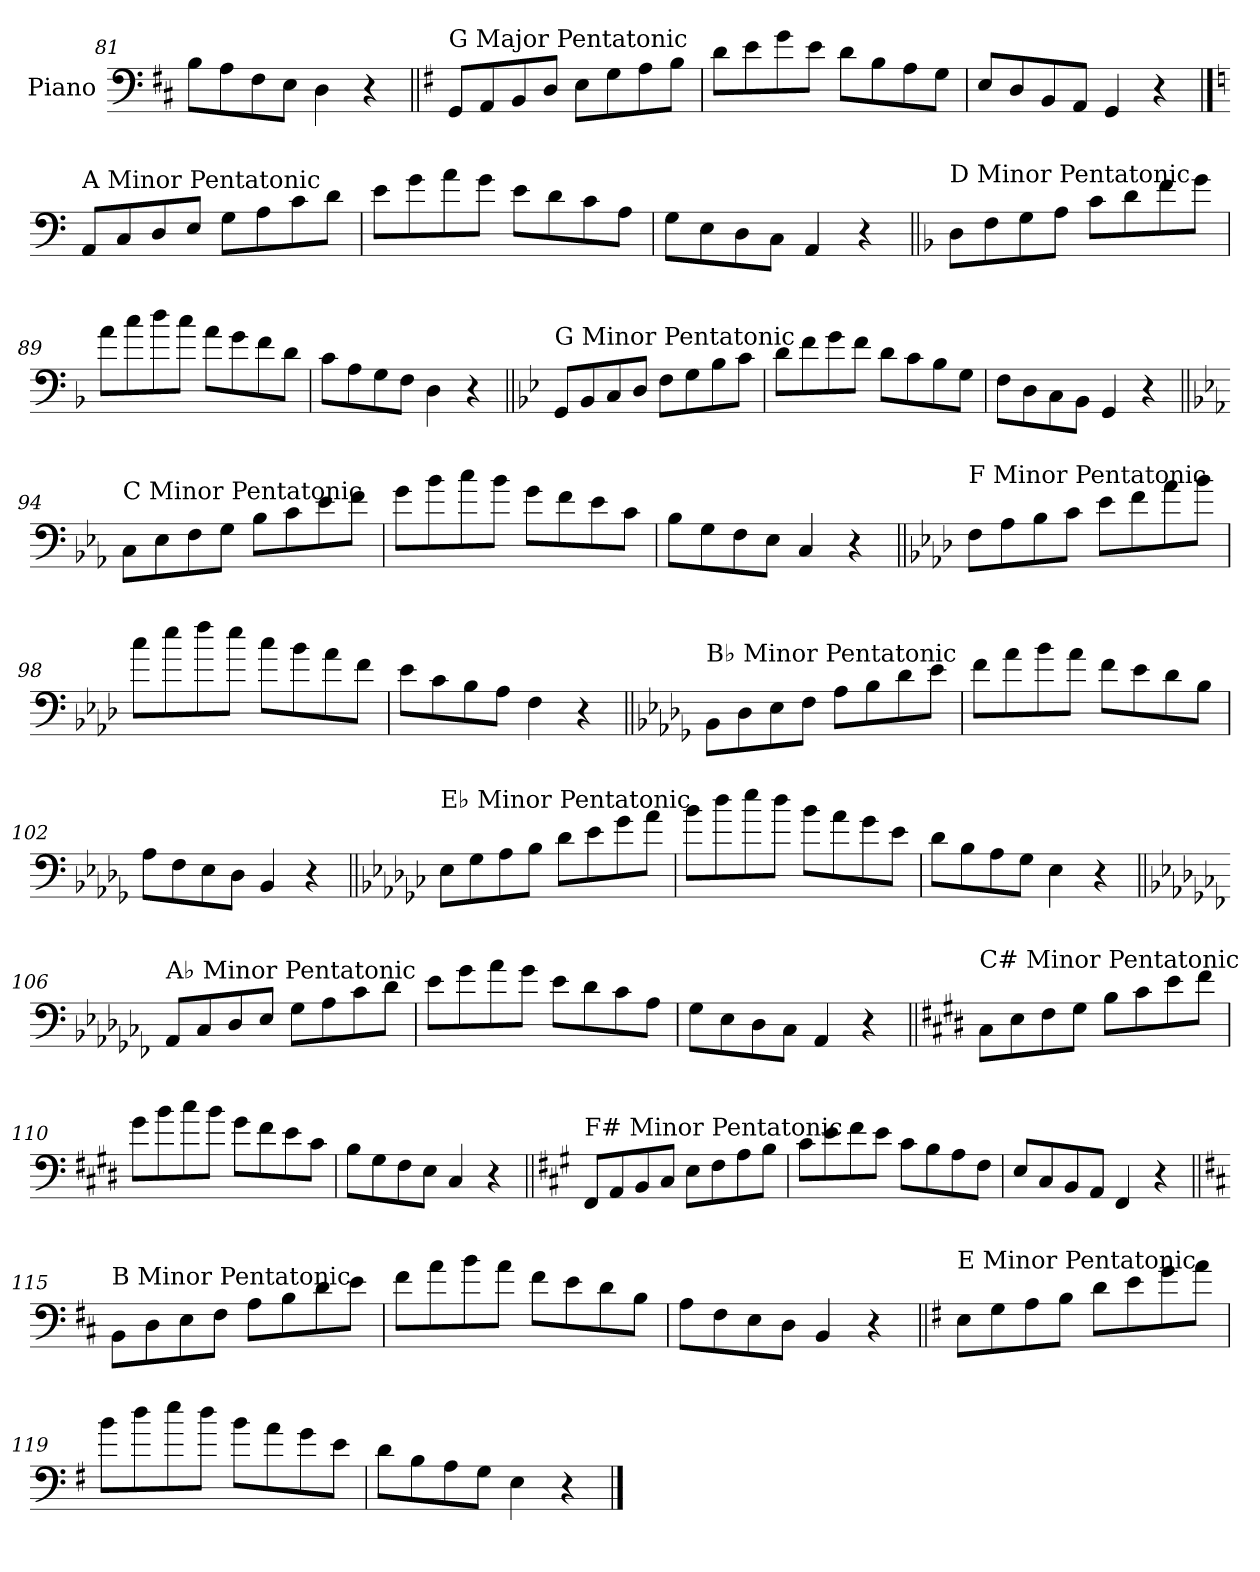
**kern
*part1
*staff1
*I"Piano
*I'Pno.
*clefF4
*k[f#c#]
=81
8B\L
8A\
8F#\
8E\J
4D\
4r
=82||
*k[f#]
!LO:TX:a:t=G Major Pentatonic
8GG/L
8AA/
8BB/
8D/J
8E\L
8G\
8A\
8B\J
=83
8d\L
8e\
8g\
8e\J
8d\L
8B\
8A\
8G\J
=84
8E/L
8D/
8BB/
8AA/J
4GG/
4r
!!LO:PB:g=z
==85
*k[]
!LO:TX:a:t=A Minor Pentatonic
8AA/L
8C/
8D/
8E/J
8G\L
8A\
8c\
8d\J
=86
8e\L
8g\
8a\
8g\J
8e\L
8d\
8c\
8A\J
=87
8G\L
8E\
8D\
8C\J
4AA/
4r
=88||
*k[b-]
!LO:TX:a:t=D Minor Pentatonic
8D\L
8F\
8G\
8A\J
8c\L
8d\
8f\
8g\J
=89
8a\L
8cc\
8dd\
8cc\J
8a\L
8g\
8f\
8d\J
=90
8c\L
8A\
8G\
8F\J
4D\
4r
!!LO:LB:g=z
=91||
*k[b-e-]
!LO:TX:a:t=G Minor Pentatonic
8GG/L
8BB-/
8C/
8D/J
8F\L
8G\
8B-\
8c\J
=92
8d\L
8f\
8g\
8f\J
8d\L
8c\
8B-\
8G\J
=93
8F\L
8D\
8C\
8BB-\J
4GG/
4r
=94||
*k[b-e-a-]
!LO:TX:a:t=C Minor Pentatonic
8C\L
8E-\
8F\
8G\J
8B-\L
8c\
8e-\
8f\J
=95
8g\L
8b-\
8cc\
8b-\J
8g\L
8f\
8e-\
8c\J
=96
8B-\L
8G\
8F\
8E-\J
4C/
4r
!!LO:LB:g=z
=97||
*k[b-e-a-d-]
!LO:TX:a:t=F Minor Pentatonic
8F\L
8A-\
8B-\
8c\J
8e-\L
8f\
8a-\
8b-\J
=98
8cc\L
8ee-\
8ff\
8ee-\J
8cc\L
8b-\
8a-\
8f\J
=99
8e-\L
8c\
8B-\
8A-\J
4F\
4r
=100||
*k[b-e-a-d-g-]
!LO:TX:a:t=B♭ Minor Pentatonic
8BB-\L
8D-\
8E-\
8F\J
8A-\L
8B-\
8d-\
8e-\J
=101
8f\L
8a-\
8b-\
8a-\J
8f\L
8e-\
8d-\
8B-\J
=102
8A-\L
8F\
8E-\
8D-\J
4BB-/
4r
!!LO:LB:g=z
=103||
*k[b-e-a-d-g-c-]
!LO:TX:a:t=E♭ Minor Pentatonic
8E-\L
8G-\
8A-\
8B-\J
8d-\L
8e-\
8g-\
8a-\J
=104
8b-\L
8dd-\
8ee-\
8dd-\J
8b-\L
8a-\
8g-\
8e-\J
=105
8d-\L
8B-\
8A-\
8G-\J
4E-\
4r
=106||
*k[b-e-a-d-g-c-f-]
!LO:TX:a:t=A♭ Minor Pentatonic
8AA-/L
8C-/
8D-/
8E-/J
8G-\L
8A-\
8c-\
8d-\J
=107
8e-\L
8g-\
8a-\
8g-\J
8e-\L
8d-\
8c-\
8A-\J
=108
8G-\L
8E-\
8D-\
8C-\J
4AA-/
4r
!!LO:LB:g=z
=109||
*k[f#c#g#d#]
!LO:TX:a:t=C# Minor Pentatonic
8C#\L
8E\
8F#\
8G#\J
8B\L
8c#\
8e\
8f#\J
=110
8g#\L
8b\
8cc#\
8b\J
8g#\L
8f#\
8e\
8c#\J
=111
8B\L
8G#\
8F#\
8E\J
4C#/
4r
=112||
*k[f#c#g#]
!LO:TX:a:t=F# Minor Pentatonic
8FF#/L
8AA/
8BB/
8C#/J
8E\L
8F#\
8A\
8B\J
=113
8c#\L
8e\
8f#\
8e\J
8c#\L
8B\
8A\
8F#\J
=114
8E/L
8C#/
8BB/
8AA/J
4FF#/
4r
!!LO:LB:g=z
=115||
*k[f#c#]
!LO:TX:a:t=B Minor Pentatonic
8BB\L
8D\
8E\
8F#\J
8A\L
8B\
8d\
8e\J
=116
8f#\L
8a\
8b\
8a\J
8f#\L
8e\
8d\
8B\J
=117
8A\L
8F#\
8E\
8D\J
4BB/
4r
=118||
*k[f#]
!LO:TX:a:t=E Minor Pentatonic
8E\L
8G\
8A\
8B\J
8d\L
8e\
8g\
8a\J
=119
8b\L
8dd\
8ee\
8dd\J
8b\L
8a\
8g\
8e\J
=120
8d\L
8B\
8A\
8G\J
4E\
4r
==
*-
